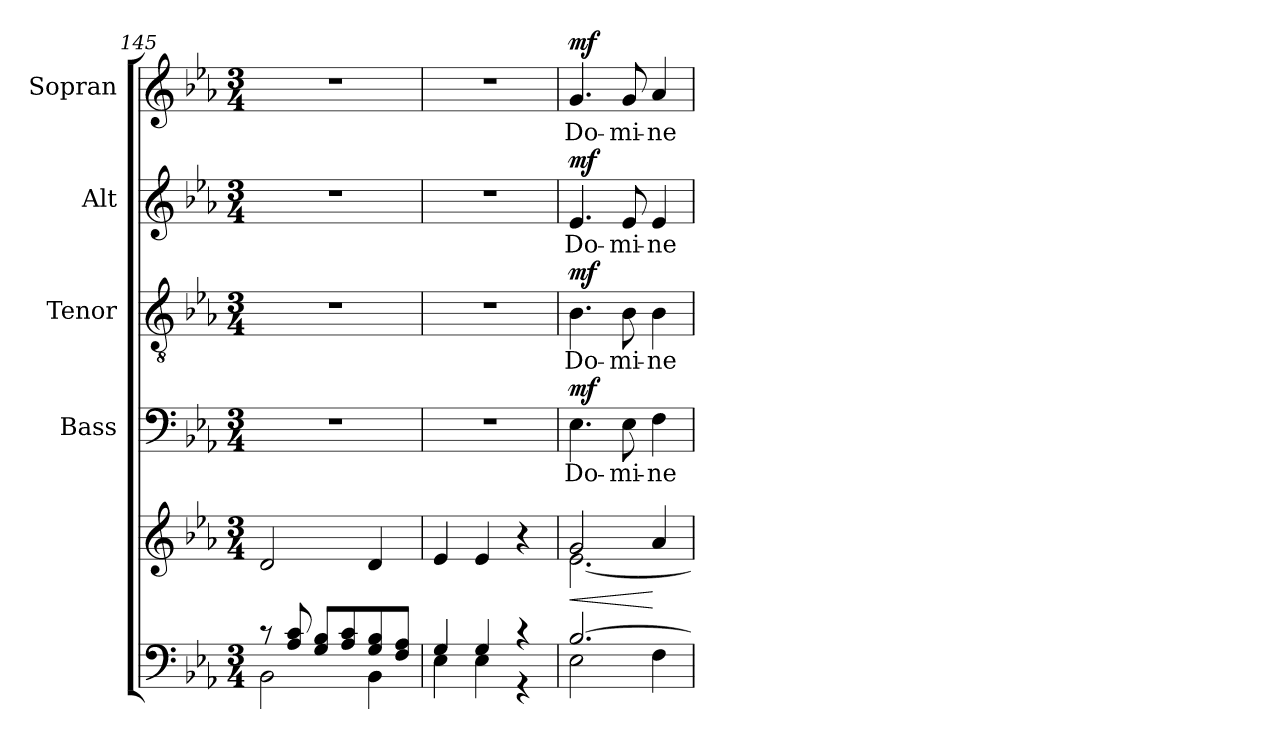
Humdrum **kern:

**kern	**kern	**dynam	**kern	**text	**dynam	**kern	**text	**dynam	**kern	**text	**dynam	**kern	**text	**dynam
*part5	*part5	*part5	*part4	*part4	*part4	*part3	*part3	*part3	*part2	*part2	*part2	*part1	*part1	*part1
*staff6	*staff5	*staff5/6	*staff4	*staff4	*staff4	*staff3	*staff3	*staff3	*staff2	*staff2	*staff2	*staff1	*staff1	*staff1
*	*	*	*I"Bass	*	*	*I"Tenor	*	*	*I"Alt	*	*	*I"Sopran	*	*
*	*	*	*I'B.	*	*	*I'T.	*	*	*I'A.	*	*	*I'S.	*	*
*clefF4	*clefG2	*	*clefF4	*	*	*clefGv2	*	*	*clefG2	*	*	*clefG2	*	*
*k[b-e-a-]	*k[b-e-a-]	*	*k[b-e-a-]	*	*	*k[b-e-a-]	*	*	*k[b-e-a-]	*	*	*k[b-e-a-]	*	*
*E-:	*E-:	*	*E-:	*	*	*E-:	*	*	*E-:	*	*	*E-:	*	*
*M3/4	*M3/4	*	*M3/4	*	*	*M3/4	*	*	*M3/4	*	*	*M3/4	*	*
=145	=145	=145	=145	=145	=145	=145	=145	=145	=145	=145	=145	=145	=145	=145
*^	*	*	*	*	*	*	*	*	*	*	*	*	*	*
8r	2BB-\	2d/	.	2.r	.	.	2.r	.	.	2.r	.	.	2.r	.	.
8A-/ 8c/	.	.	.	.	.	.	.	.	.	.	.	.	.	.	.
8G/ 8B-/L	.	.	.	.	.	.	.	.	.	.	.	.	.	.	.
8A-/ 8c/	.	.	.	.	.	.	.	.	.	.	.	.	.	.	.
8G/ 8B-/	4BB-\	4d/	.	.	.	.	.	.	.	.	.	.	.	.	.
8F/ 8A-/J	.	.	.	.	.	.	.	.	.	.	.	.	.	.	.
=146	=146	=146	=146	=146	=146	=146	=146	=146	=146	=146	=146	=146	=146	=146	=146
4G/	4E-\	4e-/	.	2.r	.	.	2.r	.	.	2.r	.	.	2.r	.	.
4G/	4E-\	4e-/	.	.	.	.	.	.	.	.	.	.	.	.	.
4r	4r	4r	.	.	.	.	.	.	.	.	.	.	.	.	.
=147	=147	=147	=147	=147	=147	=147	=147	=147	=147	=147	=147	=147	=147	=147	=147
!	!	!	!LO:HP:b	!	!LO:LY:b	!LO:DY:a	!	!LO:LY:b	!LO:DY:a	!	!LO:LY:b	!LO:DY:a	!	!LO:LY:b	!LO:DY:a
*	*	*^	*	*	*	*	*	*	*	*	*	*	*	*	*
[>2.B-/	2E-\	2g/	[<2.e-\	<	4.E-\	Do-	mf	4.B-\	Do-	mf	4.e-/	Do-	mf	4.g/	Do-	mf
!	!	!	!	!	!	!LO:LY:b	!	!	!LO:LY:b	!	!	!LO:LY:b	!	!	!LO:LY:b	!
.	.	.	.	.	8E-\	-mi-	.	8B-\	-mi-	.	8e-/	-mi-	.	8g/	-mi-	.
!	!	!	!	!	!	!LO:LY:b	!	!	!LO:LY:b	!	!	!LO:LY:b	!	!	!LO:LY:b	!
.	4F\	4a-/	.	[	4F\	-ne	.	4B-\	-ne	.	4e-/	-ne	.	4a-/	-ne	.
*v	*v	*	*	*	*	*	*	*	*	*	*	*	*	*	*	*
*	*v	*v	*	*	*	*	*	*	*	*	*	*	*	*	*
=	=	=	=	=	=	=	=	=	=	=	=	=	=	=
*-	*-	*-	*-	*-	*-	*-	*-	*-	*-	*-	*-	*-	*-	*-
